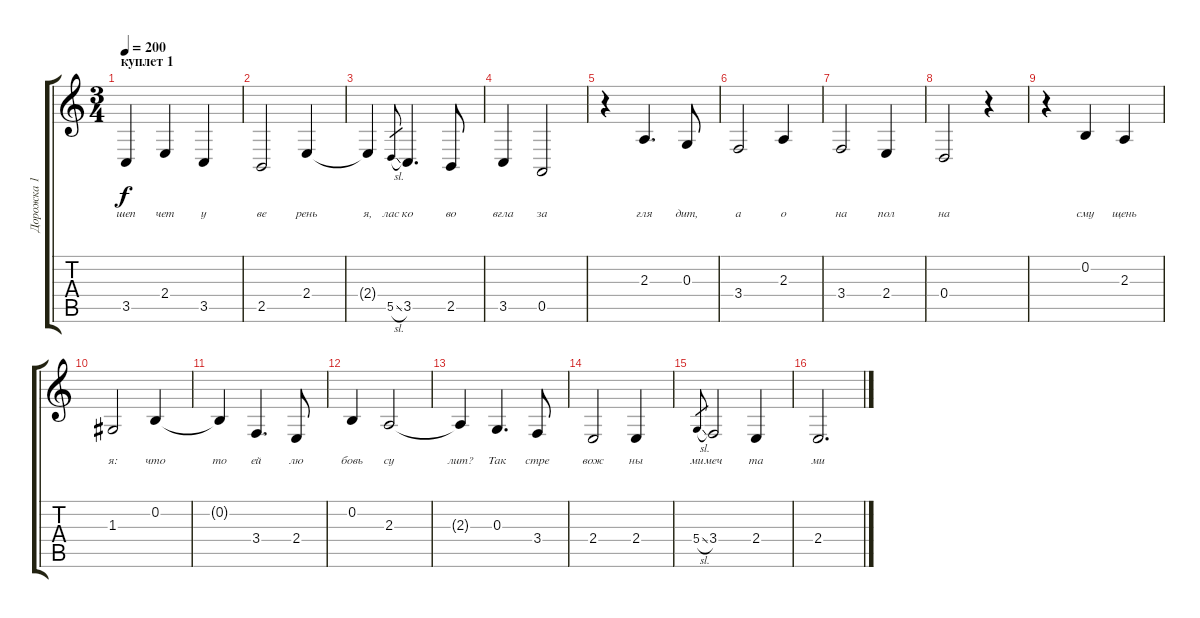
\track ("Дорожка 1" "Дорожка 1") {instrument tuba}
\staff {score tabs}
\tuning (E4 B3 G3 D3 A2 E2) {hide}
\ts (3 4)
\section ("" "куплет 1")
\tempo 200
\clef g2
\ks c
3.5{t}.4{lyrics (0 "шеп") lyrics (1 "") lyrics (2 "") lyrics (3 "") lyrics (4 "") dy f} 2.4.4{lyrics (0 "чет") lyrics (1 "") lyrics (2 "") lyrics (3 "") lyrics (4 "")} 3.5.4{lyrics (0 "у") lyrics (1 "") lyrics (2 "") lyrics (3 "") lyrics (4 "")} |
2.5.2{lyrics (0 "ве") lyrics (1 "") lyrics (2 "") lyrics (3 "") lyrics (4 "")} 2.4.4{lyrics (0 "рень") lyrics (1 "") lyrics (2 "") lyrics (3 "") lyrics (4 "")} |
2.4{t}.4{lyrics (0 "я,") lyrics (1 "") lyrics (2 "") lyrics (3 "") lyrics (4 "")} 5.5{sl}.8{lyrics (0 "лас") lyrics (1 "") lyrics (2 "") lyrics (3 "") lyrics (4 "") gr} 3.5.4{d lyrics (0 "ко") lyrics (1 "") lyrics (2 "") lyrics (3 "") lyrics (4 "")} 2.5.8{lyrics (0 "во") lyrics (1 "") lyrics (2 "") lyrics (3 "") lyrics (4 "")} |
3.5.4{lyrics (0 "вгла") lyrics (1 "") lyrics (2 "") lyrics (3 "") lyrics (4 "")} 0.5.2{lyrics (0 "за") lyrics (1 "") lyrics (2 "") lyrics (3 "") lyrics (4 "")} |
r.4 2.3.4{d lyrics (0 "гля") lyrics (1 "") lyrics (2 "") lyrics (3 "") lyrics (4 "")} 0.3.8{lyrics (0 "дит,") lyrics (1 "") lyrics (2 "") lyrics (3 "") lyrics (4 "")} |
3.4.2{lyrics (0 "а") lyrics (1 "") lyrics (2 "") lyrics (3 "") lyrics (4 "")} 2.3.4{lyrics (0 "о") lyrics (1 "") lyrics (2 "") lyrics (3 "") lyrics (4 "")} |
3.4.2{lyrics (0 "на") lyrics (1 "") lyrics (2 "") lyrics (3 "") lyrics (4 "")} 2.4.4{lyrics (0 "пол") lyrics (1 "") lyrics (2 "") lyrics (3 "") lyrics (4 "")} |
0.4.2{lyrics (0 "на") lyrics (1 "") lyrics (2 "") lyrics (3 "") lyrics (4 "")} r.4 |
r.4 0.2.4{lyrics (0 "сму") lyrics (1 "") lyrics (2 "") lyrics (3 "") lyrics (4 "")} 2.3.4{lyrics (0 "щень") lyrics (1 "") lyrics (2 "") lyrics (3 "") lyrics (4 "")} |
1.3.2{lyrics (0 "я:") lyrics (1 "") lyrics (2 "") lyrics (3 "") lyrics (4 "")} 0.2.4{lyrics (0 "что") lyrics (1 "") lyrics (2 "") lyrics (3 "") lyrics (4 "")} |
0.2{t}.4{lyrics (0 "то") lyrics (1 "") lyrics (2 "") lyrics (3 "") lyrics (4 "")} 3.4.4{d lyrics (0 "ей") lyrics (1 "") lyrics (2 "") lyrics (3 "") lyrics (4 "")} 2.4.8{lyrics (0 "лю") lyrics (1 "") lyrics (2 "") lyrics (3 "") lyrics (4 "")} |
0.2.4{lyrics (0 "бовь") lyrics (1 "") lyrics (2 "") lyrics (3 "") lyrics (4 "")} 2.3.2{lyrics (0 "су") lyrics (1 "") lyrics (2 "") lyrics (3 "") lyrics (4 "")} |
2.3{t}.4{lyrics (0 "лит?") lyrics (1 "") lyrics (2 "") lyrics (3 "") lyrics (4 "")} 0.3.4{d lyrics (0 "Так") lyrics (1 "") lyrics (2 "") lyrics (3 "") lyrics (4 "")} 3.4.8{lyrics (0 "стре") lyrics (1 "") lyrics (2 "") lyrics (3 "") lyrics (4 "")} |
2.4.2{lyrics (0 "вож") lyrics (1 "") lyrics (2 "") lyrics (3 "") lyrics (4 "")} 2.4.4{lyrics (0 "ны") lyrics (1 "") lyrics (2 "") lyrics (3 "") lyrics (4 "")} |
5.4{sl}.8{lyrics (0 "ми") lyrics (1 "") lyrics (2 "") lyrics (3 "") lyrics (4 "") gr} 3.4.2{lyrics (0 "меч") lyrics (1 "") lyrics (2 "") lyrics (3 "") lyrics (4 "")} 2.4.4{lyrics (0 "та") lyrics (1 "") lyrics (2 "") lyrics (3 "") lyrics (4 "")} |
2.4.2{d lyrics (0 "ми") lyrics (1 "") lyrics (2 "") lyrics (3 "") lyrics (4 "")}
